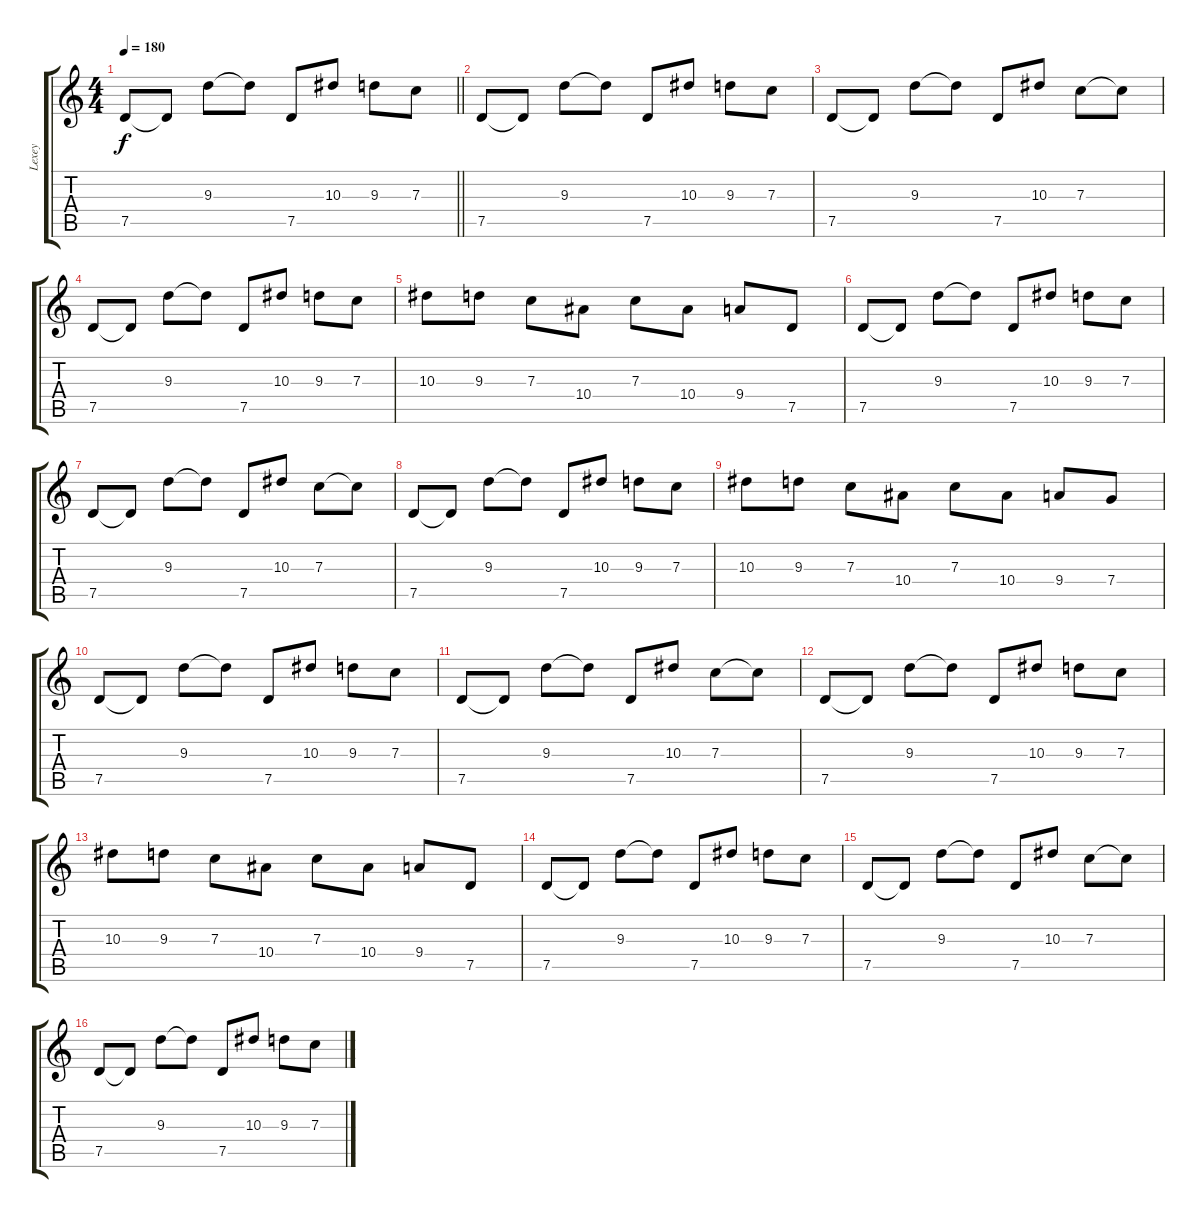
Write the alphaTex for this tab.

\track ("Lexey" "Lexey") {instrument distortionguitar}
\staff {score tabs}
\tuning (D4 A3 F3 C3 G2 D2) {hide}
\ts (4 4)
\tempo 180
\clef g2
\barLineRight lightlight
\ks c
7.5.8{dy f} 7.5{t}.8 9.3.8 9.3{t}.8 7.5.8 10.3.8 9.3.8 7.3.8 |
7.5.8 7.5{t}.8 9.3.8 9.3{t}.8 7.5.8 10.3.8 9.3.8 7.3.8 |
7.5.8 7.5{t}.8 9.3.8 9.3{t}.8 7.5.8 10.3.8 7.3.8 7.3{t}.8 |
7.5.8 7.5{t}.8 9.3.8 9.3{t}.8 7.5.8 10.3.8 9.3.8 7.3.8 |
10.3.8 9.3.8 7.3.8 10.4.8 7.3.8 10.4.8 9.4.8 7.5.8 |
7.5.8 7.5{t}.8 9.3.8 9.3{t}.8 7.5.8 10.3.8 9.3.8 7.3.8 |
7.5.8 7.5{t}.8 9.3.8 9.3{t}.8 7.5.8 10.3.8 7.3.8 7.3{t}.8 |
7.5.8 7.5{t}.8 9.3.8 9.3{t}.8 7.5.8 10.3.8 9.3.8 7.3.8 |
10.3.8 9.3.8 7.3.8 10.4.8 7.3.8 10.4.8 9.4.8 7.4.8 |
7.5.8 7.5{t}.8 9.3.8 9.3{t}.8 7.5.8 10.3.8 9.3.8 7.3.8 |
7.5.8 7.5{t}.8 9.3.8 9.3{t}.8 7.5.8 10.3.8 7.3.8 7.3{t}.8 |
7.5.8 7.5{t}.8 9.3.8 9.3{t}.8 7.5.8 10.3.8 9.3.8 7.3.8 |
10.3.8 9.3.8 7.3.8 10.4.8 7.3.8 10.4.8 9.4.8 7.5.8 |
7.5.8 7.5{t}.8 9.3.8 9.3{t}.8 7.5.8 10.3.8 9.3.8 7.3.8 |
7.5.8 7.5{t}.8 9.3.8 9.3{t}.8 7.5.8 10.3.8 7.3.8 7.3{t}.8 |
7.5.8 7.5{t}.8 9.3.8 9.3{t}.8 7.5.8 10.3.8 9.3.8 7.3.8
